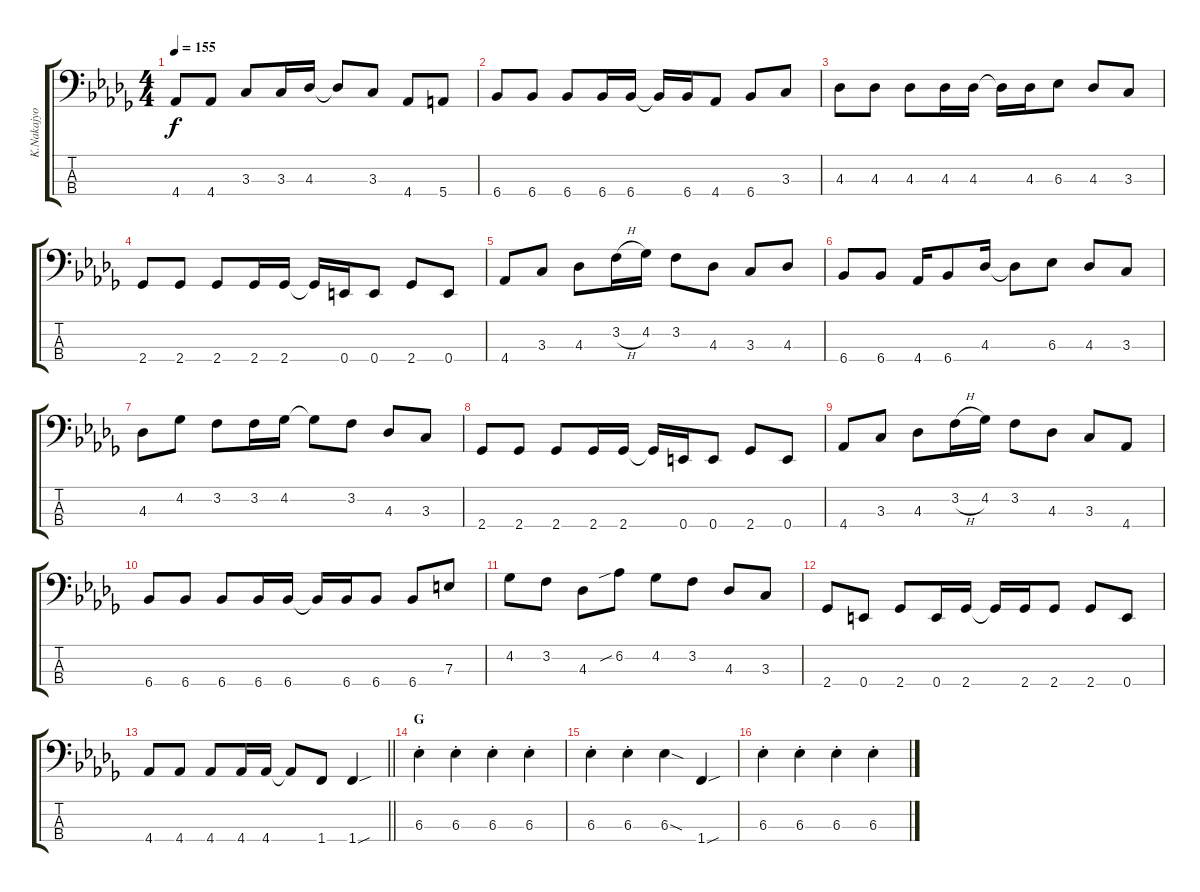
\track ("K.Nakajyo E.BASS" "K.Nakajyo ") {instrument electricbassfinger}
\staff {score tabs}
\tuning (G2 D2 A1 E1) {hide}
\ts (4 4)
\tempo 155
\clef f4
\ks db
4.4.8{dy f} 4.4.8 3.3.8 3.3.16 4.3.16 4.3{t}.8 3.3.8 4.4.8 5.4.8 |
6.4.8 6.4.8 6.4.8 6.4.16 6.4.16 6.4{t}.16 6.4.16 4.4.8 6.4.8 3.3.8 |
4.3.8 4.3.8 4.3.8 4.3.16 4.3.16 4.3{t}.16 4.3.16 6.3.8 4.3.8 3.3.8 |
2.4.8 2.4.8 2.4.8 2.4.16 2.4.16 2.4{t}.16 0.4.16 0.4.8 2.4.8 0.4.8 |
4.4.8 3.3.8 4.3.8 3.2{h}.16 4.2.16 3.2.8 4.3.8 3.3.8 4.3.8 |
6.4.8 6.4.8 4.4.16 6.4.8 4.3.16 4.3{t}.8 6.3.8 4.3.8 3.3.8 |
4.3.8 4.2.8 3.2.8 3.2.16 4.2.16 4.2{t}.8 3.2.8 4.3.8 3.3.8 |
2.4.8 2.4.8 2.4.8 2.4.16 2.4.16 2.4{t}.16 0.4.16 0.4.8 2.4.8 0.4.8 |
4.4.8 3.3.8 4.3.8 3.2{h}.16 4.2.16 3.2.8 4.3.8 3.3.8 4.4.8 |
6.4.8 6.4.8 6.4.8 6.4.16 6.4.16 6.4{t}.16 6.4.16 6.4.8 6.4.8 7.3.8 |
4.2.8 3.2.8 4.3.8 6.2{sib}.8 4.2.8 3.2.8 4.3.8 3.3.8 |
2.4.8 0.4.8 2.4.8 0.4.16 2.4.16 2.4{t}.16 2.4.16 2.4.8 2.4.8 0.4.8 |
\barLineRight lightlight
4.4.8 4.4.8 4.4.8 4.4.16 4.4.16 4.4{t}.8 1.4.8 1.4{sou}.4 |
\section ("" "G")
6.3{st}.4 6.3{st}.4 6.3{st}.4 6.3{st}.4 |
6.3{st}.4 6.3{st}.4 6.3{sod}.4 1.4{sou}.4 |
6.3{st}.4 6.3{st}.4 6.3{st}.4 6.3{st}.4
